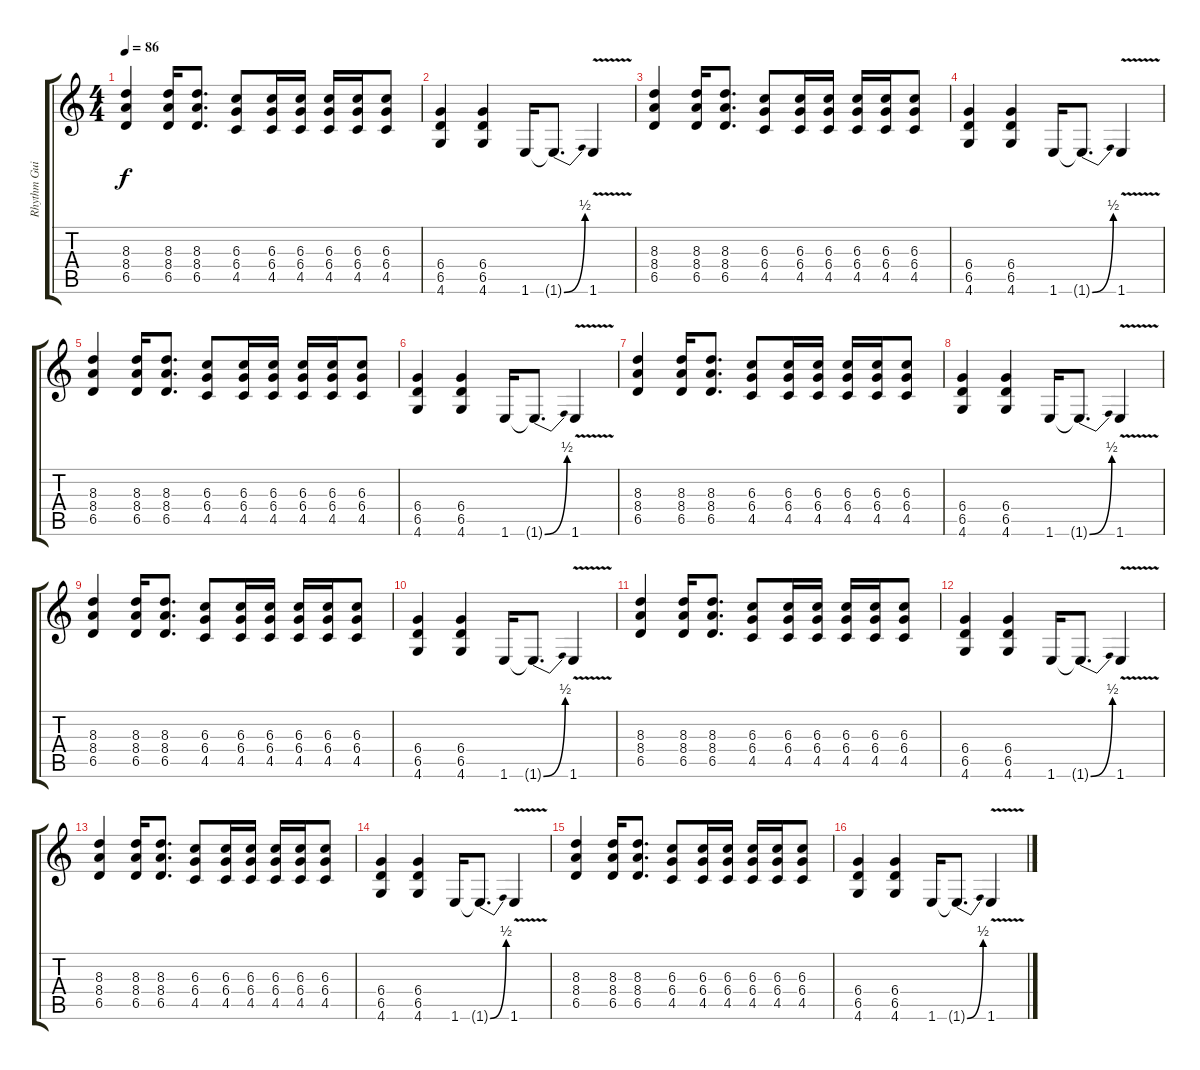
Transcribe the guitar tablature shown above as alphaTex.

\track ("Rhythm Guitar" "Rhythm Gui") {instrument distortionguitar}
\staff {score tabs}
\tuning (Eb4 Bb3 Gb3 Db3 Ab2 Eb2) {hide}
\ts (4 4)
\tempo 86
\clef g2
\ks c
(8.3 8.4 6.5).4{dy f} (8.3 8.4 6.5).16 (8.3 8.4 6.5).8{d} (6.3 6.4 4.5).8 (6.3 6.4 4.5).16 (6.3 6.4 4.5).16 (6.3 6.4 4.5).16 (6.3 6.4 4.5).16 (6.3 6.4 4.5).8 |
(6.4 6.5 4.6).4 (6.4 6.5 4.6).4 1.6.16 1.6{be (bend 0 0 60 2) t}.8{d} 1.6{v}.4 |
(8.3 8.4 6.5).4 (8.3 8.4 6.5).16 (8.3 8.4 6.5).8{d} (6.3 6.4 4.5).8 (6.3 6.4 4.5).16 (6.3 6.4 4.5).16 (6.3 6.4 4.5).16 (6.3 6.4 4.5).16 (6.3 6.4 4.5).8 |
(6.4 6.5 4.6).4 (6.4 6.5 4.6).4 1.6.16 1.6{be (bend 0 0 60 2) t}.8{d} 1.6{v}.4 |
(8.3 8.4 6.5).4 (8.3 8.4 6.5).16 (8.3 8.4 6.5).8{d} (6.3 6.4 4.5).8 (6.3 6.4 4.5).16 (6.3 6.4 4.5).16 (6.3 6.4 4.5).16 (6.3 6.4 4.5).16 (6.3 6.4 4.5).8 |
(6.4 6.5 4.6).4 (6.4 6.5 4.6).4 1.6.16 1.6{be (bend 0 0 60 2) t}.8{d} 1.6{v}.4 |
(8.3 8.4 6.5).4 (8.3 8.4 6.5).16 (8.3 8.4 6.5).8{d} (6.3 6.4 4.5).8 (6.3 6.4 4.5).16 (6.3 6.4 4.5).16 (6.3 6.4 4.5).16 (6.3 6.4 4.5).16 (6.3 6.4 4.5).8 |
(6.4 6.5 4.6).4 (6.4 6.5 4.6).4 1.6.16 1.6{be (bend 0 0 60 2) t}.8{d} 1.6{v}.4 |
(8.3 8.4 6.5).4 (8.3 8.4 6.5).16 (8.3 8.4 6.5).8{d} (6.3 6.4 4.5).8 (6.3 6.4 4.5).16 (6.3 6.4 4.5).16 (6.3 6.4 4.5).16 (6.3 6.4 4.5).16 (6.3 6.4 4.5).8 |
(6.4 6.5 4.6).4 (6.4 6.5 4.6).4 1.6.16 1.6{be (bend 0 0 60 2) t}.8{d} 1.6{v}.4 |
(8.3 8.4 6.5).4 (8.3 8.4 6.5).16 (8.3 8.4 6.5).8{d} (6.3 6.4 4.5).8 (6.3 6.4 4.5).16 (6.3 6.4 4.5).16 (6.3 6.4 4.5).16 (6.3 6.4 4.5).16 (6.3 6.4 4.5).8 |
(6.4 6.5 4.6).4 (6.4 6.5 4.6).4 1.6.16 1.6{be (bend 0 0 60 2) t}.8{d} 1.6{v}.4 |
(8.3 8.4 6.5).4 (8.3 8.4 6.5).16 (8.3 8.4 6.5).8{d} (6.3 6.4 4.5).8 (6.3 6.4 4.5).16 (6.3 6.4 4.5).16 (6.3 6.4 4.5).16 (6.3 6.4 4.5).16 (6.3 6.4 4.5).8 |
(6.4 6.5 4.6).4 (6.4 6.5 4.6).4 1.6.16 1.6{be (bend 0 0 60 2) t}.8{d} 1.6{v}.4 |
(8.3 8.4 6.5).4 (8.3 8.4 6.5).16 (8.3 8.4 6.5).8{d} (6.3 6.4 4.5).8 (6.3 6.4 4.5).16 (6.3 6.4 4.5).16 (6.3 6.4 4.5).16 (6.3 6.4 4.5).16 (6.3 6.4 4.5).8 |
(6.4 6.5 4.6).4 (6.4 6.5 4.6).4 1.6.16 1.6{be (bend 0 0 60 2) t}.8{d} 1.6{v}.4
